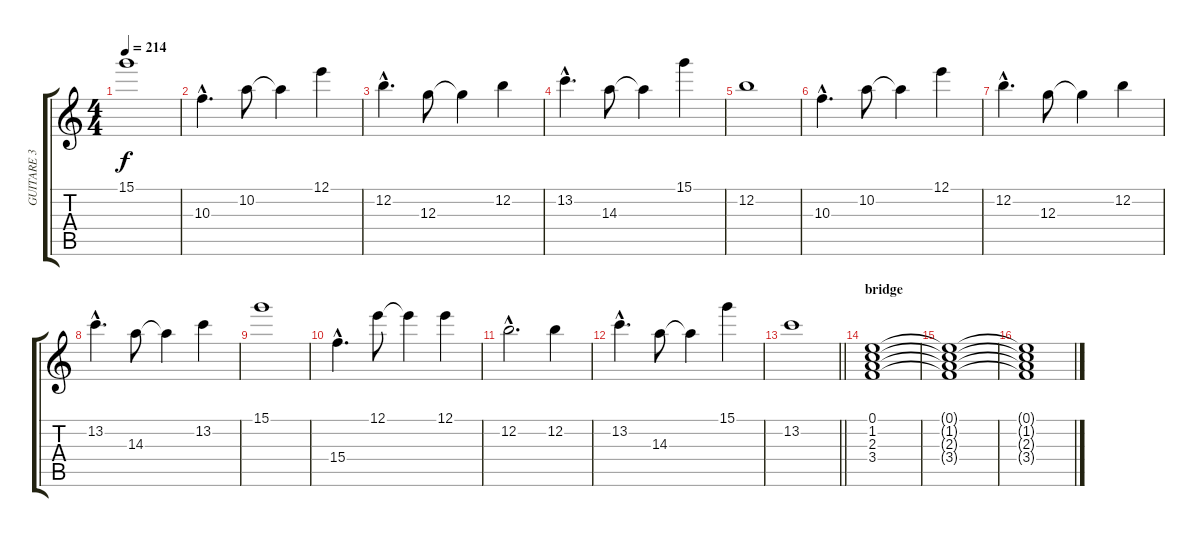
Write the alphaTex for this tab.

\track ("GUITARE 3" "GUITARE 3") {instrument acousticguitarsteel}
\staff {score tabs}
\tuning (E4 B3 G3 D3 A2 E2) {hide}
\ts (4 4)
\tempo 214
\clef g2
\ks c
15.1.1{dy f} |
10.3{hac}.4{d} 10.2.8 10.2{t}.4 12.1.4 |
12.2{hac}.4{d} 12.3.8 12.3{t}.4 12.2.4 |
13.2{hac}.4{d} 14.3.8 14.3{t}.4 15.1.4 |
12.2.1 |
10.3{hac}.4{d} 10.2.8 10.2{t}.4 12.1.4 |
12.2{hac}.4{d} 12.3.8 12.3{t}.4 12.2.4 |
13.2{hac}.4{d} 14.3.8 14.3{t}.4 13.2.4 |
15.1.1 |
15.4{hac}.4{d} 12.1.8 12.1{t}.4 12.1.4 |
12.2{hac}.2{d} 12.2.4 |
13.2{hac}.4{d} 14.3.8 14.3{t}.4 15.1.4 |
\barLineRight lightlight
13.2.1 |
\section ("" "bridge")
(0.1 1.2 2.3 3.4).1 |
(0.1{t} 1.2{t} 2.3{t} 3.4{t}).1 |
(0.1{t} 1.2{t} 2.3{t} 3.4{t}).1
